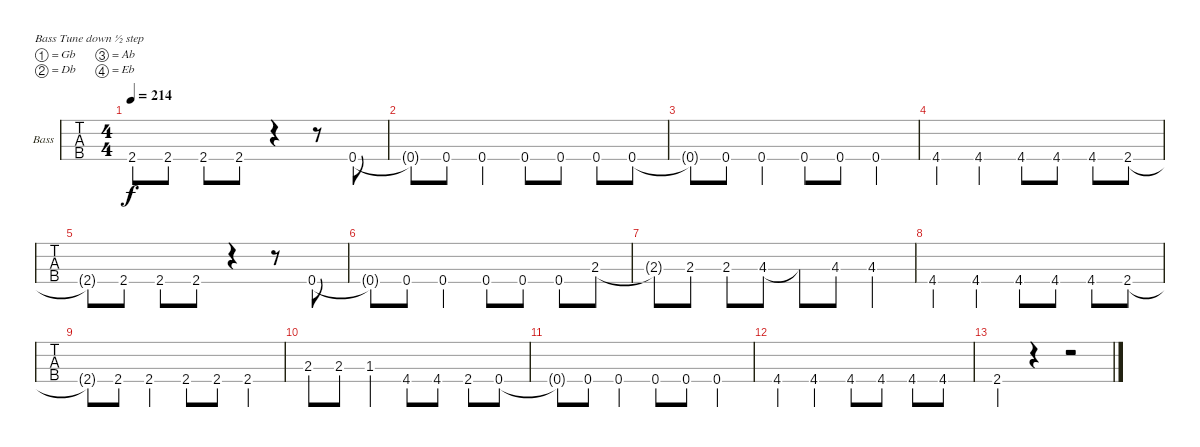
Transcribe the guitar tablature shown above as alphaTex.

\defaultSystemsLayout 4
\bracketExtendMode groupsimilarinstruments
\firstSystemTrackNameOrientation horizontal
\otherSystemsTrackNameOrientation horizontal
\track ("Joe - Bass" "Bass") {instrument electricbassfinger}
\staff {tabs}
\tuning (Gb2 Db2 Ab1 Eb1)
\ts (4 4)
\tempo 214
\clef f4
\ks c
2.4{t}.8{dy f} 2.4.8 2.4.8 2.4.8 r.4 r.8 0.4.8 |
0.4{t}.8 0.4.8 0.4.4 0.4.8 0.4.8 0.4.8 0.4.8 |
0.4{t}.8 0.4.8 0.4.4 0.4.8 0.4.8 0.4.4 |
4.4.4 4.4.4 4.4.8 4.4.8 4.4.8 2.4.8 |
2.4{t}.8 2.4.8 2.4.8 2.4.8 r.4 r.8 0.4.8 |
0.4{t}.8 0.4.8 0.4.4 0.4.8 0.4.8 0.4.8 2.3.8 |
2.3{t}.8 2.3.8 2.3.8 4.3.8 4.3{t}.8 4.3.8 4.3.4 |
4.4.4 4.4.4 4.4.8 4.4.8 4.4.8 2.4.8 |
2.4{t}.8 2.4.8 2.4.4 2.4.8 2.4.8 2.4.4 |
2.3.8 2.3.8 1.3.4 4.4.8 4.4.8 2.4.8 0.4.8 |
0.4{t}.8 0.4.8 0.4.4 0.4.8 0.4.8 0.4.4 |
4.4.4 4.4.4 4.4.8 4.4.8 4.4.8 4.4.8 |
2.4.4 r.4 r.2
